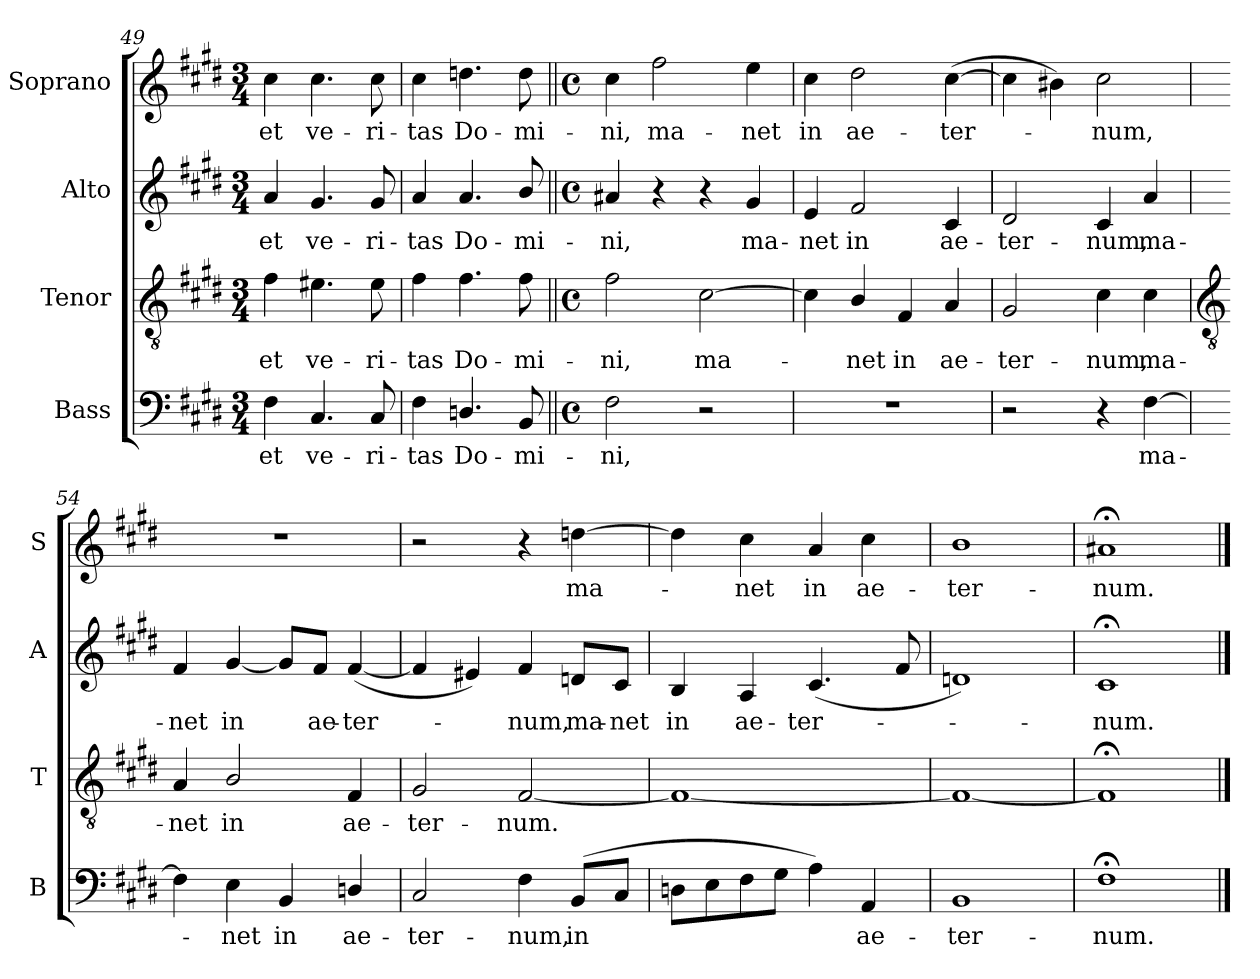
**kern	**text	**kern	**text	**kern	**text	**kern	**text
*part4	*part4	*part3	*part3	*part2	*part2	*part1	*part1
*staff4	*staff4	*staff3	*staff3	*staff2	*staff2	*staff1	*staff1
*I"Bass	*	*I"Tenor	*	*I"Alto	*	*I"Soprano	*
*I'B	*	*I'T	*	*I'A	*	*I'S	*
!!LO:LB:g=z
*clefF4	*	*clefGv2	*	*clefG2	*	*clefG2	*
*k[f#c#g#d#]	*	*k[f#c#g#d#]	*	*k[f#c#g#d#]	*	*k[f#c#g#d#]	*
*E:	*	*E:	*	*E:	*	*E:	*
*M3/4	*	*M3/4	*	*M3/4	*	*M3/4	*
=49	=49	=49	=49	=49	=49	=49	=49
!	!LO:LY:b	!	!LO:LY:b	!	!LO:LY:b	!	!LO:LY:b
4F#	et	4f#	et	4a	et	4cc#	et
!	!LO:LY:b	!	!LO:LY:b	!	!LO:LY:b	!	!LO:LY:b
4.C#	ve-	4.e#X	ve-	4.g#	ve-	4.cc#	ve-
!	!LO:LY:b	!	!LO:LY:b	!	!LO:LY:b	!	!LO:LY:b
8C#	-ri-	8e#	-ri-	8g#	-ri-	8cc#	-ri-
=50	=50	=50	=50	=50	=50	=50	=50
!	!LO:LY:b	!	!LO:LY:b	!	!LO:LY:b	!	!LO:LY:b
4F#	-tas	4f#	-tas	4a	-tas	4cc#	-tas
!	!LO:LY:b	!	!LO:LY:b	!	!LO:LY:b	!	!LO:LY:b
4.Dn/	Do-	4.f#	Do-	4.a	Do-	4.ddn	Do-
!	!LO:LY:b	!	!LO:LY:b	!	!LO:LY:b	!	!LO:LY:b
8BB	-mi-	8f#	-mi-	8b/	-mi-	8dd	-mi-
=51||	=51||	=51||	=51||	=51||	=51||	=51||	=51||
*M4/4	*	*M4/4	*	*M4/4	*	*M4/4	*
*met(c)	*	*met(c)	*	*met(c)	*	*met(c)	*
!	!LO:LY:b	!	!LO:LY:b	!	!LO:LY:b	!	!LO:LY:b
2F#	-ni,	2f#	-ni,	4a#X	-ni,	4cc#	-ni,
!	!	!	!	!	!	!	!LO:LY:b
.	.	.	.	4r	.	2ff#	ma-
!	!	!	!LO:LY:b	!	!	!	!
2r	.	[2c#	ma-	4r	.	.	.
!	!	!	!	!	!LO:LY:b	!	!LO:LY:b
.	.	.	.	4g#	ma-	4ee	-net
=52	=52	=52	=52	=52	=52	=52	=52
!	!	!	!	!	!LO:LY:b	!	!LO:LY:b
1r	.	4c#]	.	4e	-net	4cc#	in
!	!	!	!LO:LY:b	!	!LO:LY:b	!	!LO:LY:b
.	.	4B/	net	2f#	in	2dd#	ae-
!	!	!	!LO:LY:b	!	!	!	!
.	.	4F#	in	.	.	.	.
!	!	!	!LO:LY:b	!	!LO:LY:b	!	!LO:LY:b
.	.	4A	ae-	4c#	ae-	(>[4cc#	-ter-
=53	=53	=53	=53	=53	=53	=53	=53
!	!	!	!LO:LY:b	!	!LO:LY:b	!	!
2r	.	2G#	-ter-	2d#	-ter-	4cc#]	.
.	.	.	.	.	.	4b#X)	.
!	!	!	!LO:LY:b	!	!LO:LY:b	!	!LO:LY:b
4r	.	4c#	-num,	4c#	-num,	2cc#	num,
!	!LO:LY:b	!	!LO:LY:b	!	!LO:LY:b	!	!
[4F#	ma-	4c#	ma-	4a	ma-	.	.
!!LO:LB:g=z
=54	=54	=54	=54	=54	=54	=54	=54
*	*	*clefGv2	*	*	*	*	*
!	!	!	!LO:LY:b	!	!LO:LY:b	!	!
4F#]	.	4A	-net	4f#	-net	1r	.
!	!LO:LY:b	!	!LO:LY:b	!	!LO:LY:b	!	!
4E	net	2B/	in	[4g#	in	.	.
!	!LO:LY:b	!	!	!	!	!	!
4BB	in	.	.	8g#/L]	.	.	.
!	!	!	!	!	!LO:LY:b	!	!
.	.	.	.	8f#/J	ae-	.	.
!	!LO:LY:b	!	!LO:LY:b	!	!LO:LY:b	!	!
4Dn/	ae-	4F#	ae-	(<[4f#	-ter-	.	.
=55	=55	=55	=55	=55	=55	=55	=55
!	!LO:LY:b	!	!LO:LY:b	!	!	!	!
2C#	-ter-	2G#	-ter-	4f#]	.	2r	.
.	.	.	.	4e#X)	.	.	.
!	!LO:LY:b	!	!LO:LY:b	!	!LO:LY:b	!	!
4F#	-num,	[2F#	-num.	4f#	num,	4r	.
!	!LO:LY:b	!	!	!	!LO:LY:b	!	!LO:LY:b
(>8BBL	in	.	.	8dn/L	ma-	[4ddn	ma-
!	!	!	!	!	!LO:LY:b	!	!
8C#J	.	.	.	8c#/J	-net	.	.
=56	=56	=56	=56	=56	=56	=56	=56
!	!	!	!	!	!LO:LY:b	!	!
8DnL	.	1F#_	.	4B	in	4dd]	.
8E	.	.	.	.	.	.	.
!	!	!	!	!	!LO:LY:b	!	!LO:LY:b
8F#	.	.	.	4A	ae-	4cc#	net
8G#J	.	.	.	.	.	.	.
!	!	!	!	!	!LO:LY:b	!	!LO:LY:b
4A)	.	.	.	(<4.c#	-ter-	4a	in
!	!LO:LY:b	!	!	!	!	!	!LO:LY:b
4AA	ae-	.	.	.	.	4cc#	ae-
.	.	.	.	8f#	.	.	.
=57	=57	=57	=57	=57	=57	=57	=57
!	!LO:LY:b	!	!	!	!	!	!LO:LY:b
1BB	-ter-	1F#_	.	1dn)	.	1b	-ter-
=58	=58	=58	=58	=58	=58	=58	=58
!	!LO:LY:b	!	!	!	!LO:LY:b	!	!LO:LY:b
1F#;<	-num.	1F#;<]	.	1c#;<	num.	1a#X;<	-num.
==	==	==	==	==	==	==	==
*-	*-	*-	*-	*-	*-	*-	*-
